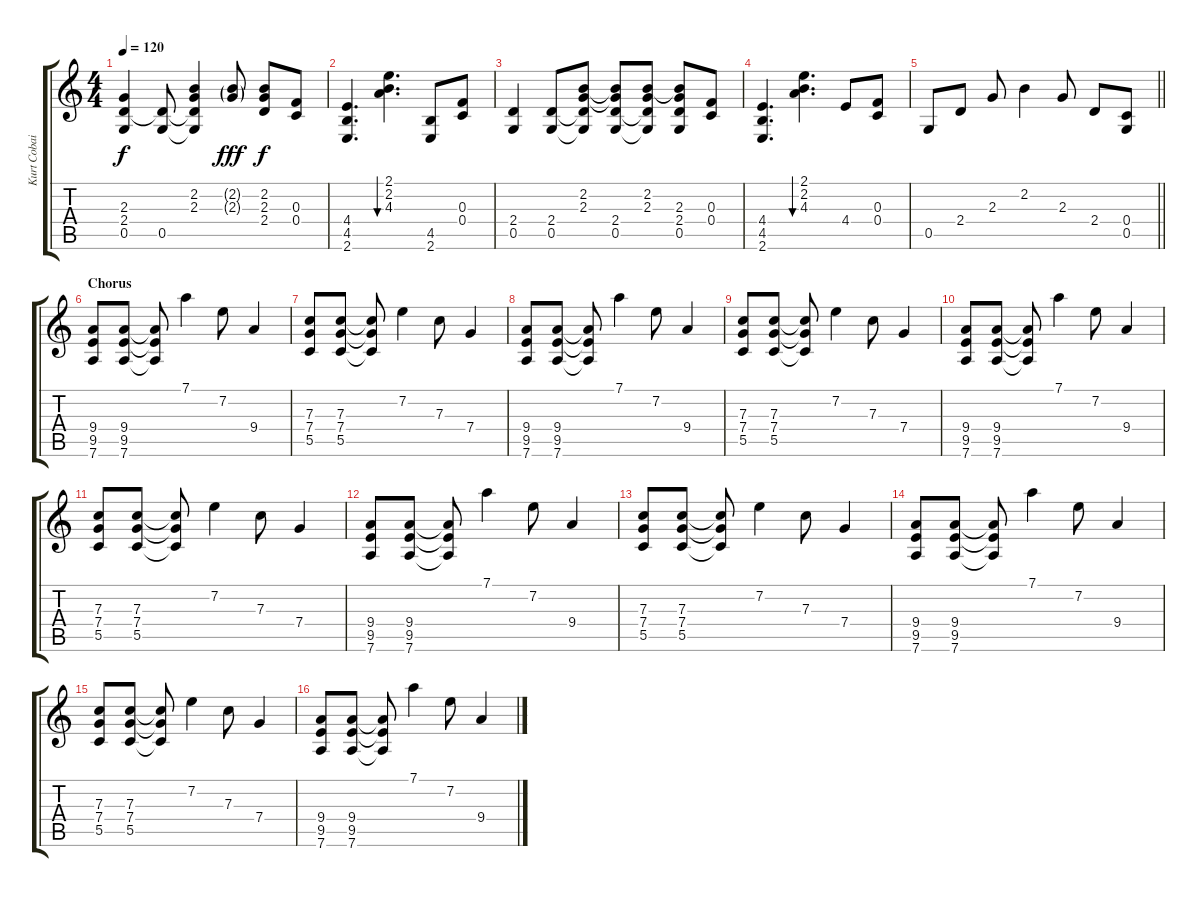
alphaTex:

\track ("Kurt Cobain (Chorus)" "Kurt Cobai") {instrument electricguitarclean}
\staff {score tabs}
\tuning (D4 A3 F3 C3 G2 D2) {hide}
\ts (4 4)
\tempo 120
\clef g2
\ks c
(2.3 2.4 0.5).4{dy f} (2.4{t} 0.5).8 (2.2 2.3 2.4{t} 0.5{t}).4 (2.2{g} 2.3{g}).8{dy fff} (2.2 2.3 2.4).8{dy f} (0.3 0.4).8 |
(4.4 4.5 2.6).4{d} (2.1 2.2 4.3).4{d bu 120} (4.5 2.6).8 (0.3 0.4).8 |
(2.4 0.5).4 (2.4 0.5).8 (2.2 2.3 2.4{t} 0.5{t}).8 (2.2{t} 2.3{t} 2.4 0.5).8 (2.2 2.3 2.4{t} 0.5{t}).8 (2.2{t} 2.3 2.4 0.5).8 (0.3 0.4).8 |
(4.4 4.5 2.6).4{d} (2.1 2.2 4.3).4{d bu 120} 4.4.8 (0.3 0.4).8 |
\barLineRight lightlight
0.5.8 2.4.8 2.3.8 2.2.4 2.3.8 2.4.8 (0.4 0.5).8 |
\section ("" "Chorus")
(9.4 9.5 7.6).8 (9.4 9.5 7.6).8 (9.4{t} 9.5{t} 7.6{t}).8 7.1.4 7.2.8 9.4.4 |
(7.3 7.4 5.5).8 (7.3 7.4 5.5).8 (7.3{t} 7.4{t} 5.5{t}).8 7.2.4 7.3.8 7.4.4 |
(9.4 9.5 7.6).8 (9.4 9.5 7.6).8 (9.4{t} 9.5{t} 7.6{t}).8 7.1.4 7.2.8 9.4.4 |
(7.3 7.4 5.5).8 (7.3 7.4 5.5).8 (7.3{t} 7.4{t} 5.5{t}).8 7.2.4 7.3.8 7.4.4 |
(9.4 9.5 7.6).8 (9.4 9.5 7.6).8 (9.4{t} 9.5{t} 7.6{t}).8 7.1.4 7.2.8 9.4.4 |
(7.3 7.4 5.5).8 (7.3 7.4 5.5).8 (7.3{t} 7.4{t} 5.5{t}).8 7.2.4 7.3.8 7.4.4 |
(9.4 9.5 7.6).8 (9.4 9.5 7.6).8 (9.4{t} 9.5{t} 7.6{t}).8 7.1.4 7.2.8 9.4.4 |
(7.3 7.4 5.5).8 (7.3 7.4 5.5).8 (7.3{t} 7.4{t} 5.5{t}).8 7.2.4 7.3.8 7.4.4 |
(9.4 9.5 7.6).8 (9.4 9.5 7.6).8 (9.4{t} 9.5{t} 7.6{t}).8 7.1.4 7.2.8 9.4.4 |
(7.3 7.4 5.5).8 (7.3 7.4 5.5).8 (7.3{t} 7.4{t} 5.5{t}).8 7.2.4 7.3.8 7.4.4 |
(9.4 9.5 7.6).8 (9.4 9.5 7.6).8 (9.4{t} 9.5{t} 7.6{t}).8 7.1.4 7.2.8 9.4.4
